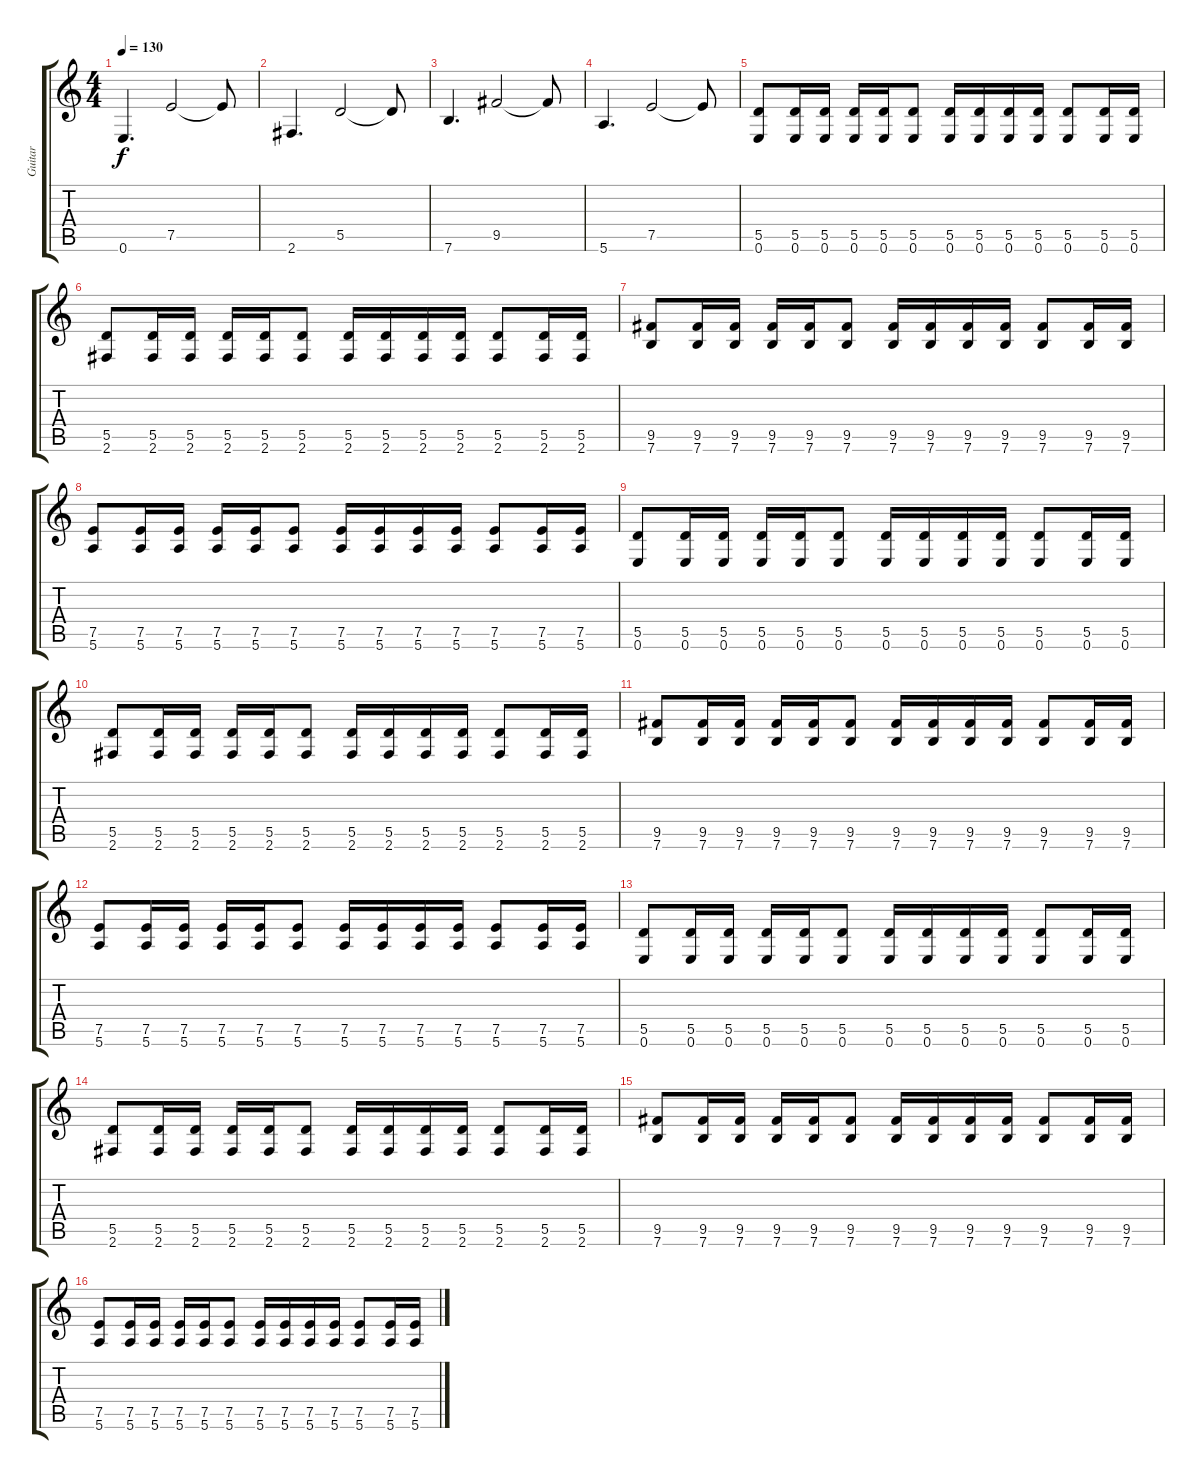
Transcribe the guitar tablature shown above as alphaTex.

\track ("Guitar" "Guitar") {instrument acousticguitarnylon}
\staff {score tabs}
\tuning (E4 B3 G3 D3 A2 E2) {hide}
\ts (4 4)
\tempo 130
\clef g2
\ks c
0.6.4{d dy f} 7.5.2 7.5{t}.8 |
2.6.4{d} 5.5.2 5.5{t}.8 |
7.6.4{d} 9.5.2 9.5{t}.8 |
5.6.4{d} 7.5.2 7.5{t}.8 |
(5.5 0.6).8 (5.5 0.6).16 (5.5 0.6).16 (5.5 0.6).16 (5.5 0.6).16 (5.5 0.6).8 (5.5 0.6).16 (5.5 0.6).16 (5.5 0.6).16 (5.5 0.6).16 (5.5 0.6).8 (5.5 0.6).16 (5.5 0.6).16 |
(5.5 2.6).8 (5.5 2.6).16 (5.5 2.6).16 (5.5 2.6).16 (5.5 2.6).16 (5.5 2.6).8 (5.5 2.6).16 (5.5 2.6).16 (5.5 2.6).16 (5.5 2.6).16 (5.5 2.6).8 (5.5 2.6).16 (5.5 2.6).16 |
(9.5 7.6).8 (9.5 7.6).16 (9.5 7.6).16 (9.5 7.6).16 (9.5 7.6).16 (9.5 7.6).8 (9.5 7.6).16 (9.5 7.6).16 (9.5 7.6).16 (9.5 7.6).16 (9.5 7.6).8 (9.5 7.6).16 (9.5 7.6).16 |
(7.5 5.6).8 (7.5 5.6).16 (7.5 5.6).16 (7.5 5.6).16 (7.5 5.6).16 (7.5 5.6).8 (7.5 5.6).16 (7.5 5.6).16 (7.5 5.6).16 (7.5 5.6).16 (7.5 5.6).8 (7.5 5.6).16 (7.5 5.6).16 |
(5.5 0.6).8 (5.5 0.6).16 (5.5 0.6).16 (5.5 0.6).16 (5.5 0.6).16 (5.5 0.6).8 (5.5 0.6).16 (5.5 0.6).16 (5.5 0.6).16 (5.5 0.6).16 (5.5 0.6).8 (5.5 0.6).16 (5.5 0.6).16 |
(5.5 2.6).8 (5.5 2.6).16 (5.5 2.6).16 (5.5 2.6).16 (5.5 2.6).16 (5.5 2.6).8 (5.5 2.6).16 (5.5 2.6).16 (5.5 2.6).16 (5.5 2.6).16 (5.5 2.6).8 (5.5 2.6).16 (5.5 2.6).16 |
(9.5 7.6).8 (9.5 7.6).16 (9.5 7.6).16 (9.5 7.6).16 (9.5 7.6).16 (9.5 7.6).8 (9.5 7.6).16 (9.5 7.6).16 (9.5 7.6).16 (9.5 7.6).16 (9.5 7.6).8 (9.5 7.6).16 (9.5 7.6).16 |
(7.5 5.6).8 (7.5 5.6).16 (7.5 5.6).16 (7.5 5.6).16 (7.5 5.6).16 (7.5 5.6).8 (7.5 5.6).16 (7.5 5.6).16 (7.5 5.6).16 (7.5 5.6).16 (7.5 5.6).8 (7.5 5.6).16 (7.5 5.6).16 |
(5.5 0.6).8 (5.5 0.6).16 (5.5 0.6).16 (5.5 0.6).16 (5.5 0.6).16 (5.5 0.6).8 (5.5 0.6).16 (5.5 0.6).16 (5.5 0.6).16 (5.5 0.6).16 (5.5 0.6).8 (5.5 0.6).16 (5.5 0.6).16 |
(5.5 2.6).8 (5.5 2.6).16 (5.5 2.6).16 (5.5 2.6).16 (5.5 2.6).16 (5.5 2.6).8 (5.5 2.6).16 (5.5 2.6).16 (5.5 2.6).16 (5.5 2.6).16 (5.5 2.6).8 (5.5 2.6).16 (5.5 2.6).16 |
(9.5 7.6).8 (9.5 7.6).16 (9.5 7.6).16 (9.5 7.6).16 (9.5 7.6).16 (9.5 7.6).8 (9.5 7.6).16 (9.5 7.6).16 (9.5 7.6).16 (9.5 7.6).16 (9.5 7.6).8 (9.5 7.6).16 (9.5 7.6).16 |
(7.5 5.6).8 (7.5 5.6).16 (7.5 5.6).16 (7.5 5.6).16 (7.5 5.6).16 (7.5 5.6).8 (7.5 5.6).16 (7.5 5.6).16 (7.5 5.6).16 (7.5 5.6).16 (7.5 5.6).8 (7.5 5.6).16 (7.5 5.6).16
